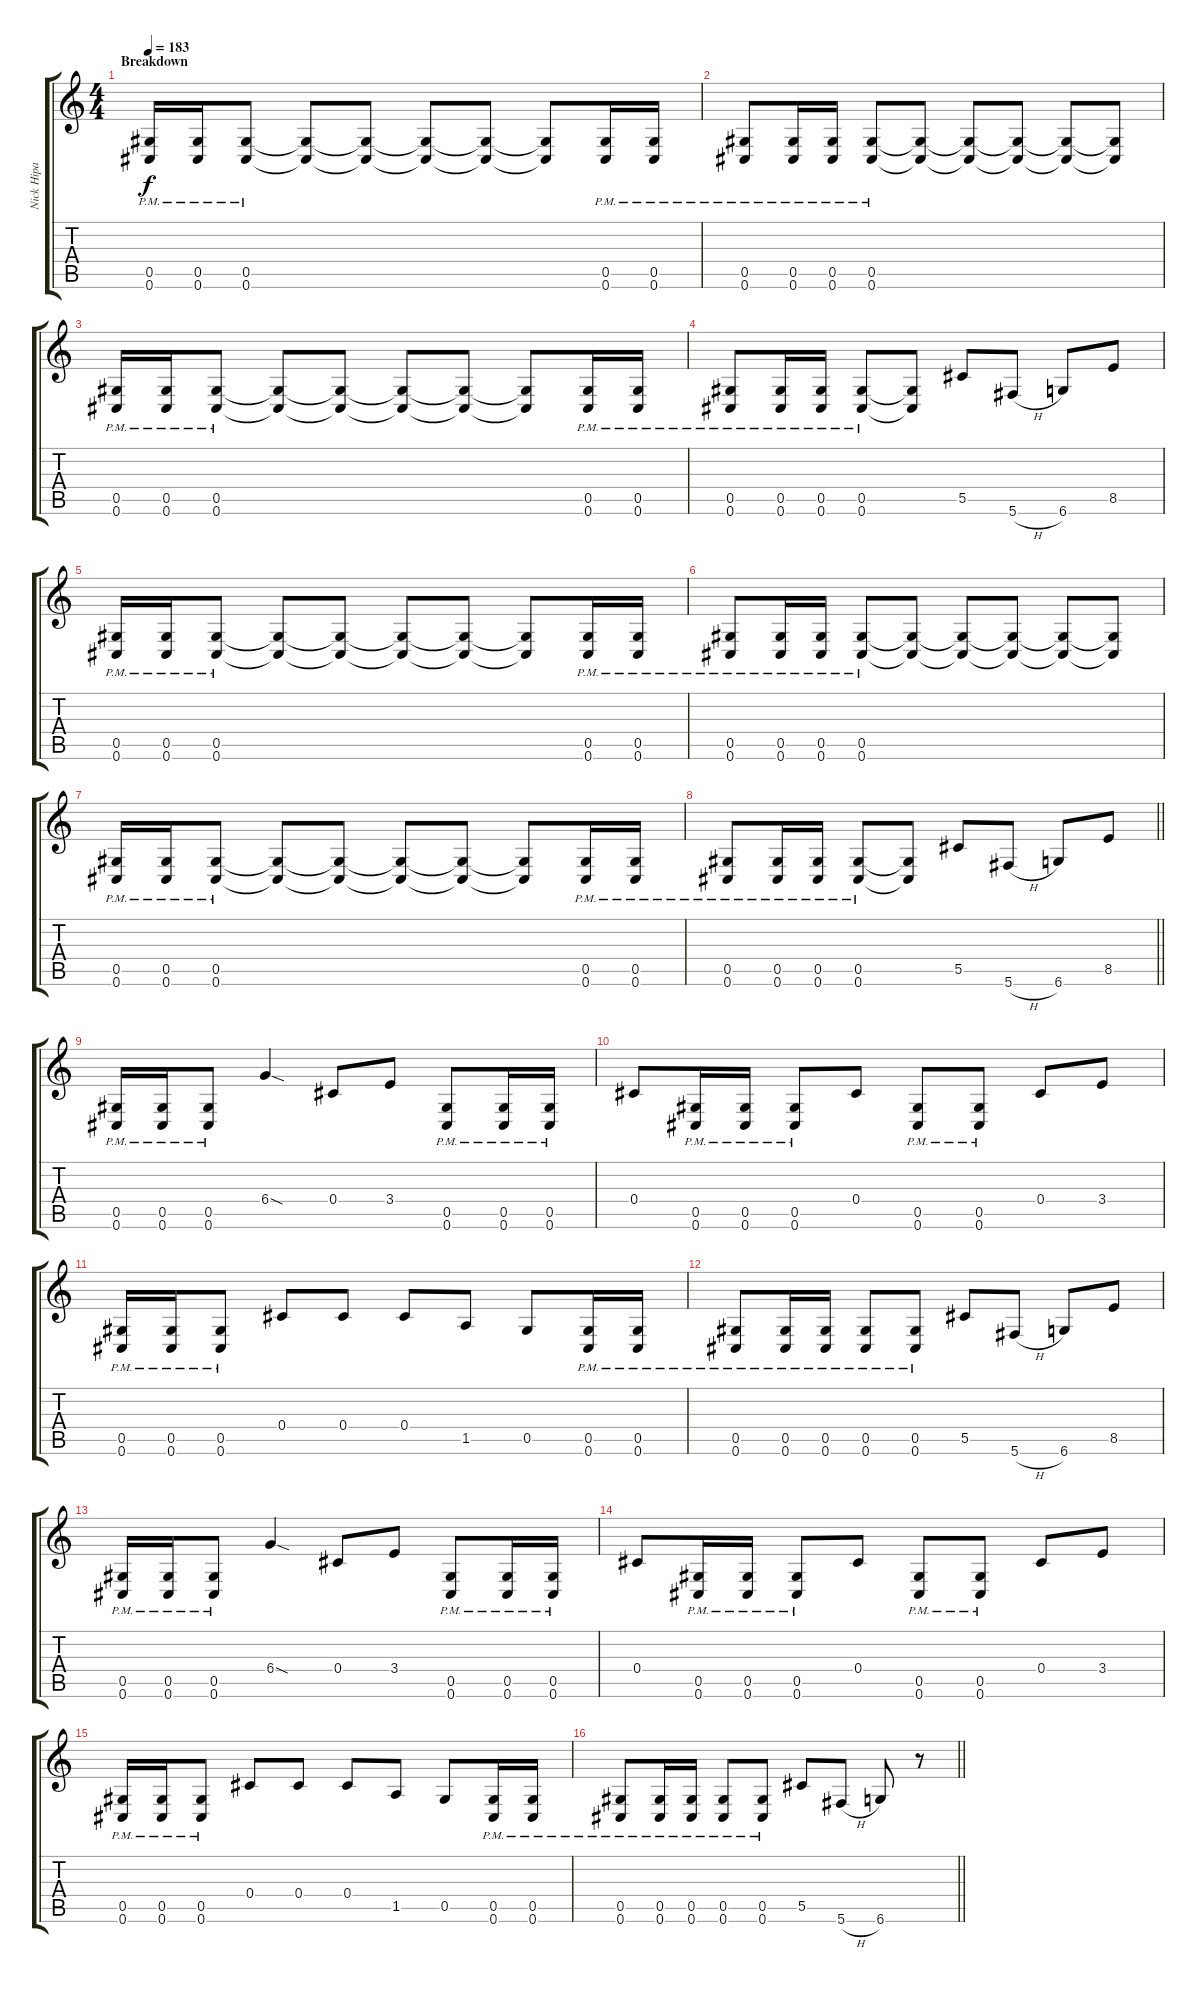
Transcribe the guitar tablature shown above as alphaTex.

\track ("Nick Hipa" "Nick Hipa") {instrument distortionguitar}
\staff {score tabs}
\tuning (Eb4 Bb3 Gb3 Db3 Ab2 Db2) {hide}
\ts (4 4)
\section ("" "Breakdown")
\tempo 183
\clef g2
\ks c
(0.5{pm} 0.6{pm}).16{dy f} (0.5{pm} 0.6{pm}).16 (0.5{pm} 0.6{pm}).8 (0.5{t} 0.6{t}).8 (0.5{t} 0.6{t}).8 (0.5{t} 0.6{t}).8 (0.5{t} 0.6{t}).8 (0.5{t} 0.6{t}).8 (0.5{pm} 0.6{pm}).16 (0.5{pm} 0.6{pm}).16 |
(0.5{pm} 0.6{pm}).8 (0.5{pm} 0.6{pm}).16 (0.5{pm} 0.6{pm}).16 (0.5{pm} 0.6{pm}).8 (0.5{t} 0.6{t}).8 (0.5{t} 0.6{t}).8 (0.5{t} 0.6{t}).8 (0.5{t} 0.6{t}).8 (0.5{t} 0.6{t}).8 |
(0.5{pm} 0.6{pm}).16 (0.5{pm} 0.6{pm}).16 (0.5{pm} 0.6{pm}).8 (0.5{t} 0.6{t}).8 (0.5{t} 0.6{t}).8 (0.5{t} 0.6{t}).8 (0.5{t} 0.6{t}).8 (0.5{t} 0.6{t}).8 (0.5{pm} 0.6{pm}).16 (0.5{pm} 0.6{pm}).16 |
(0.5{pm} 0.6{pm}).8 (0.5{pm} 0.6{pm}).16 (0.5{pm} 0.6{pm}).16 (0.5{pm} 0.6{pm}).8 (0.5{t} 0.6{t}).8 5.5.8 5.6{h}.8 6.6.8 8.5.8 |
(0.5{pm} 0.6{pm}).16 (0.5{pm} 0.6{pm}).16 (0.5{pm} 0.6{pm}).8 (0.5{t} 0.6{t}).8 (0.5{t} 0.6{t}).8 (0.5{t} 0.6{t}).8 (0.5{t} 0.6{t}).8 (0.5{t} 0.6{t}).8 (0.5{pm} 0.6{pm}).16 (0.5{pm} 0.6{pm}).16 |
(0.5{pm} 0.6{pm}).8 (0.5{pm} 0.6{pm}).16 (0.5{pm} 0.6{pm}).16 (0.5{pm} 0.6{pm}).8 (0.5{t} 0.6{t}).8 (0.5{t} 0.6{t}).8 (0.5{t} 0.6{t}).8 (0.5{t} 0.6{t}).8 (0.5{t} 0.6{t}).8 |
(0.5{pm} 0.6{pm}).16 (0.5{pm} 0.6{pm}).16 (0.5{pm} 0.6{pm}).8 (0.5{t} 0.6{t}).8 (0.5{t} 0.6{t}).8 (0.5{t} 0.6{t}).8 (0.5{t} 0.6{t}).8 (0.5{t} 0.6{t}).8 (0.5{pm} 0.6{pm}).16 (0.5{pm} 0.6{pm}).16 |
\barLineRight lightlight
(0.5{pm} 0.6{pm}).8 (0.5{pm} 0.6{pm}).16 (0.5{pm} 0.6{pm}).16 (0.5{pm} 0.6{pm}).8 (0.5{t} 0.6{t}).8 5.5.8 5.6{h}.8 6.6.8 8.5.8 |
(0.5{pm} 0.6{pm}).16 (0.5{pm} 0.6{pm}).16 (0.5{pm} 0.6{pm}).8 6.4{sod}.4 0.4.8 3.4.8 (0.5{pm} 0.6{pm}).8 (0.5{pm} 0.6{pm}).16 (0.5{pm} 0.6{pm}).16 |
0.4.8 (0.5{pm} 0.6{pm}).16 (0.5{pm} 0.6{pm}).16 (0.5{pm} 0.6{pm}).8 0.4.8 (0.5{pm} 0.6{pm}).8 (0.5{pm} 0.6{pm}).8 0.4.8 3.4.8 |
(0.5{pm} 0.6{pm}).16 (0.5{pm} 0.6{pm}).16 (0.5{pm} 0.6{pm}).8 0.4.8 0.4.8 0.4.8 1.5.8 0.5.8 (0.5{pm} 0.6{pm}).16 (0.5{pm} 0.6{pm}).16 |
(0.5{pm} 0.6{pm}).8 (0.5{pm} 0.6{pm}).16 (0.5{pm} 0.6{pm}).16 (0.5{pm} 0.6{pm}).8 (0.5{pm} 0.6{pm}).8 5.5.8 5.6{h}.8 6.6.8 8.5.8 |
(0.5{pm} 0.6{pm}).16 (0.5{pm} 0.6{pm}).16 (0.5{pm} 0.6{pm}).8 6.4{sod}.4 0.4.8 3.4.8 (0.5{pm} 0.6{pm}).8 (0.5{pm} 0.6{pm}).16 (0.5{pm} 0.6{pm}).16 |
0.4.8 (0.5{pm} 0.6{pm}).16 (0.5{pm} 0.6{pm}).16 (0.5{pm} 0.6{pm}).8 0.4.8 (0.5{pm} 0.6{pm}).8 (0.5{pm} 0.6{pm}).8 0.4.8 3.4.8 |
(0.5{pm} 0.6{pm}).16 (0.5{pm} 0.6{pm}).16 (0.5{pm} 0.6{pm}).8 0.4.8 0.4.8 0.4.8 1.5.8 0.5.8 (0.5{pm} 0.6{pm}).16 (0.5{pm} 0.6{pm}).16 |
\barLineRight lightlight
(0.5{pm} 0.6{pm}).8 (0.5{pm} 0.6{pm}).16 (0.5{pm} 0.6{pm}).16 (0.5{pm} 0.6{pm}).8 (0.5{pm} 0.6{pm}).8 5.5.8 5.6{h}.8 6.6.8 r.8
